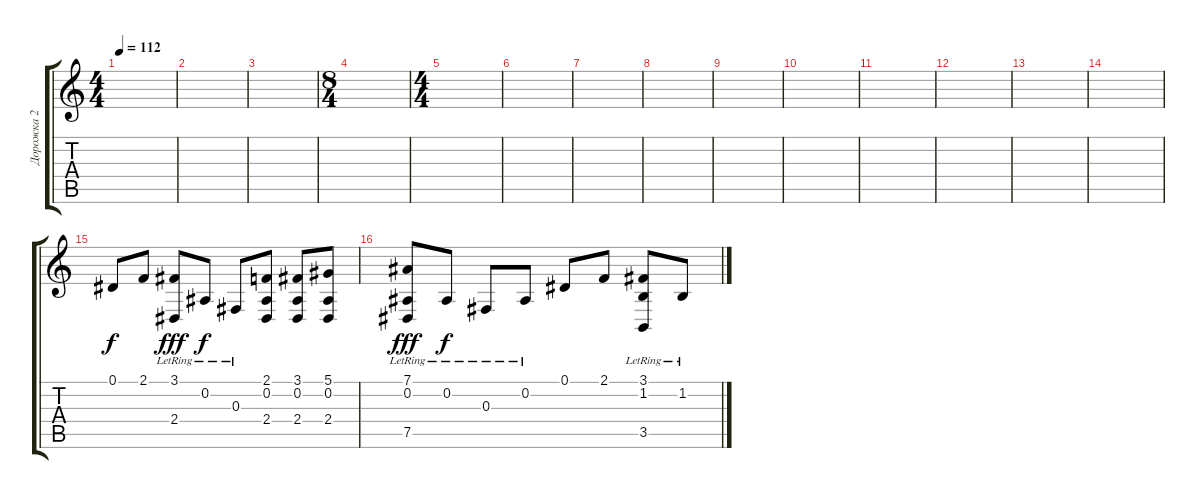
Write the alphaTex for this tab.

\track ("Дорожка 2" "Дорожка 2") {instrument brightacousticpiano}
\staff {score tabs}
\tuning (Eb4 Bb3 Gb3 Db3 Ab2 Eb2) {hide}
\ts (4 4)
\tempo 112
\clef g2
\ks c
|
|
|
\ts (8 4)
|
\ts (4 4)
|
|
|
|
|
|
|
|
|
|
0.1.8{balance 0} 2.1.8 (3.1{lr} 2.4{lr}).8{dy fff} 0.2{lr}.8{dy f} 0.3{lr}.8 (2.1 0.2 2.4).8 (3.1 0.2 2.4).8 (5.1 0.2 2.4).8 |
(7.1{lr} 0.2 7.5{lr}).8{dy fff} 0.2{lr}.8{dy f} 0.3{lr}.8 0.2{lr}.8 0.1.8 2.1.8 (3.1{lr} 1.2 3.5{lr}).8 1.2{lr}.8
